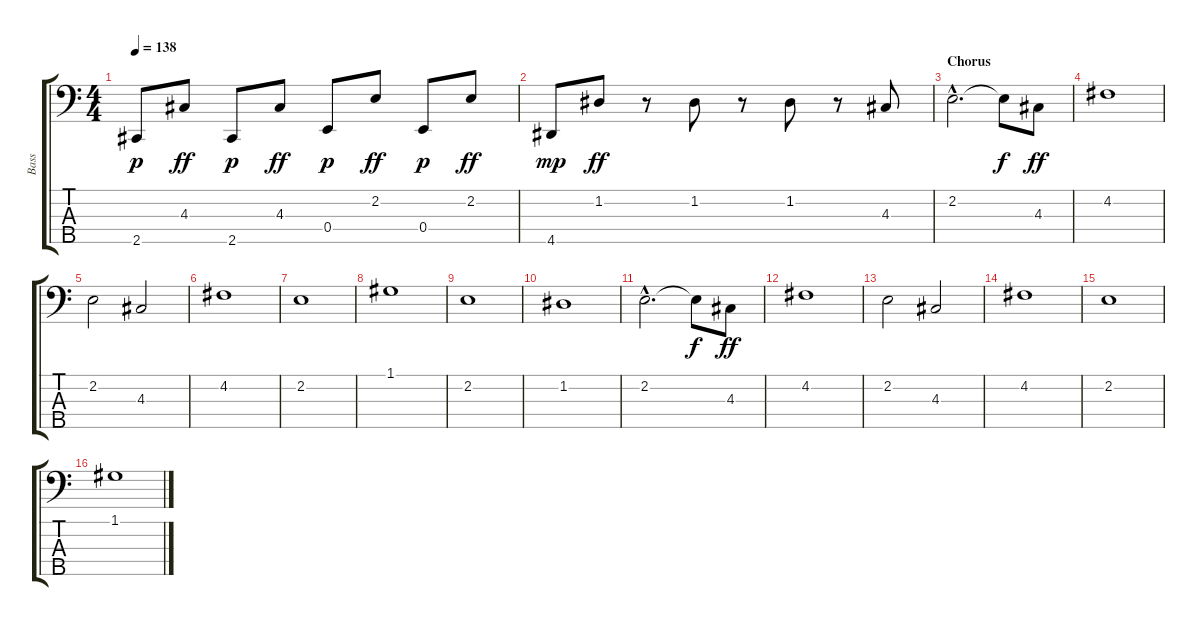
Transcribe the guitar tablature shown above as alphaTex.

\track ("Bass" "Bass") {instrument synthbass1}
\staff {score tabs}
\tuning (G2 D2 A1 E1 B0) {hide}
\ts (4 4)
\tempo 138
\clef f4
\ks c
2.5.8{dy p} 4.3.8{dy ff} 2.5.8{dy p} 4.3.8{dy ff} 0.4.8{dy p} 2.2.8{dy ff} 0.4.8{dy p} 2.2.8{dy ff} |
4.5.8{dy mp} 1.2.8{dy ff} r.8 1.2.8 r.8 1.2.8 r.8 4.3.8 |
\section ("" "Chorus")
2.2{hac}.2{d} 2.2{t}.8{dy f} 4.3.8{dy ff} |
4.2.1 |
2.2.2 4.3.2 |
4.2.1 |
2.2.1 |
1.1.1 |
2.2.1 |
1.2.1 |
2.2{hac}.2{d} 2.2{t}.8{dy f} 4.3.8{dy ff} |
4.2.1 |
2.2.2 4.3.2 |
4.2.1 |
2.2.1 |
1.1.1
